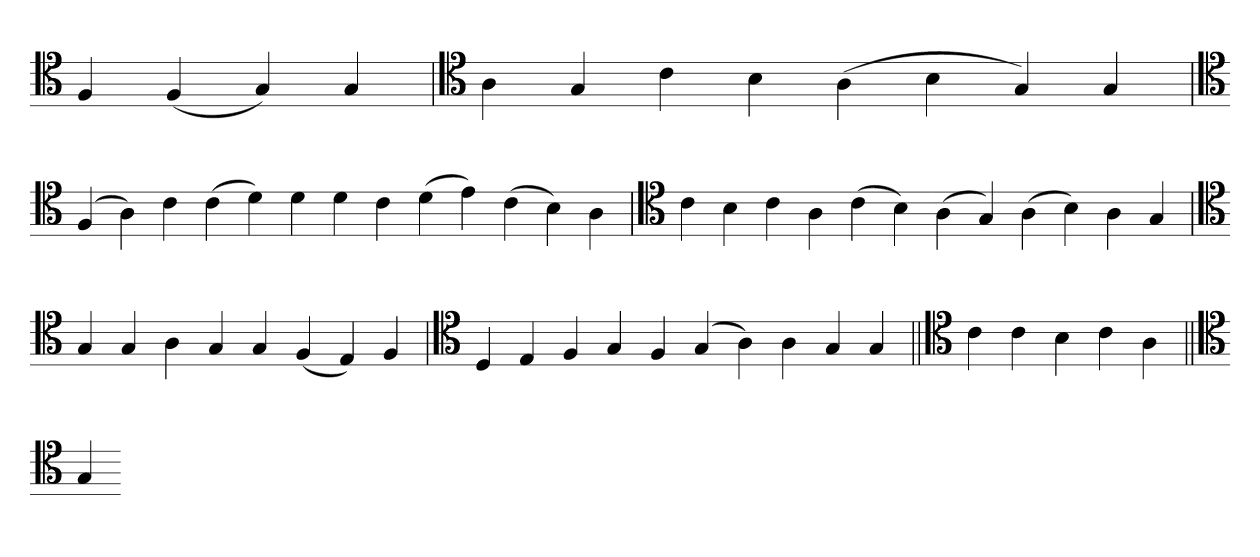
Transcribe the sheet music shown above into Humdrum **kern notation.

**kern
*part1
*staff1
*clefC4
=
4F
(4F
4G)
4G
=`
*clefC4
4A
4G
4c
4B
(4A
4B
4G)
4G
='
*clefC4
(4F
4A)
4c
(4c
4d)
4d
4d
4c
(4d
4e)
(4c
4B)
4A
=
*clefC4
4c
4B
4c
4A
(4c
4B)
(4A
4G)
(4A
4B)
4A
4G
='
*clefC4
4G
4G
4A
4G
4G
(4F
4E)
4F
=`
*clefC4
4D
4E
4F
4G
4F
(4G
4A)
4A
4G
4G
=||
*clefC4
4c
4c
4B
4c
4A
=||
*clefC4
4G
=-
*-
